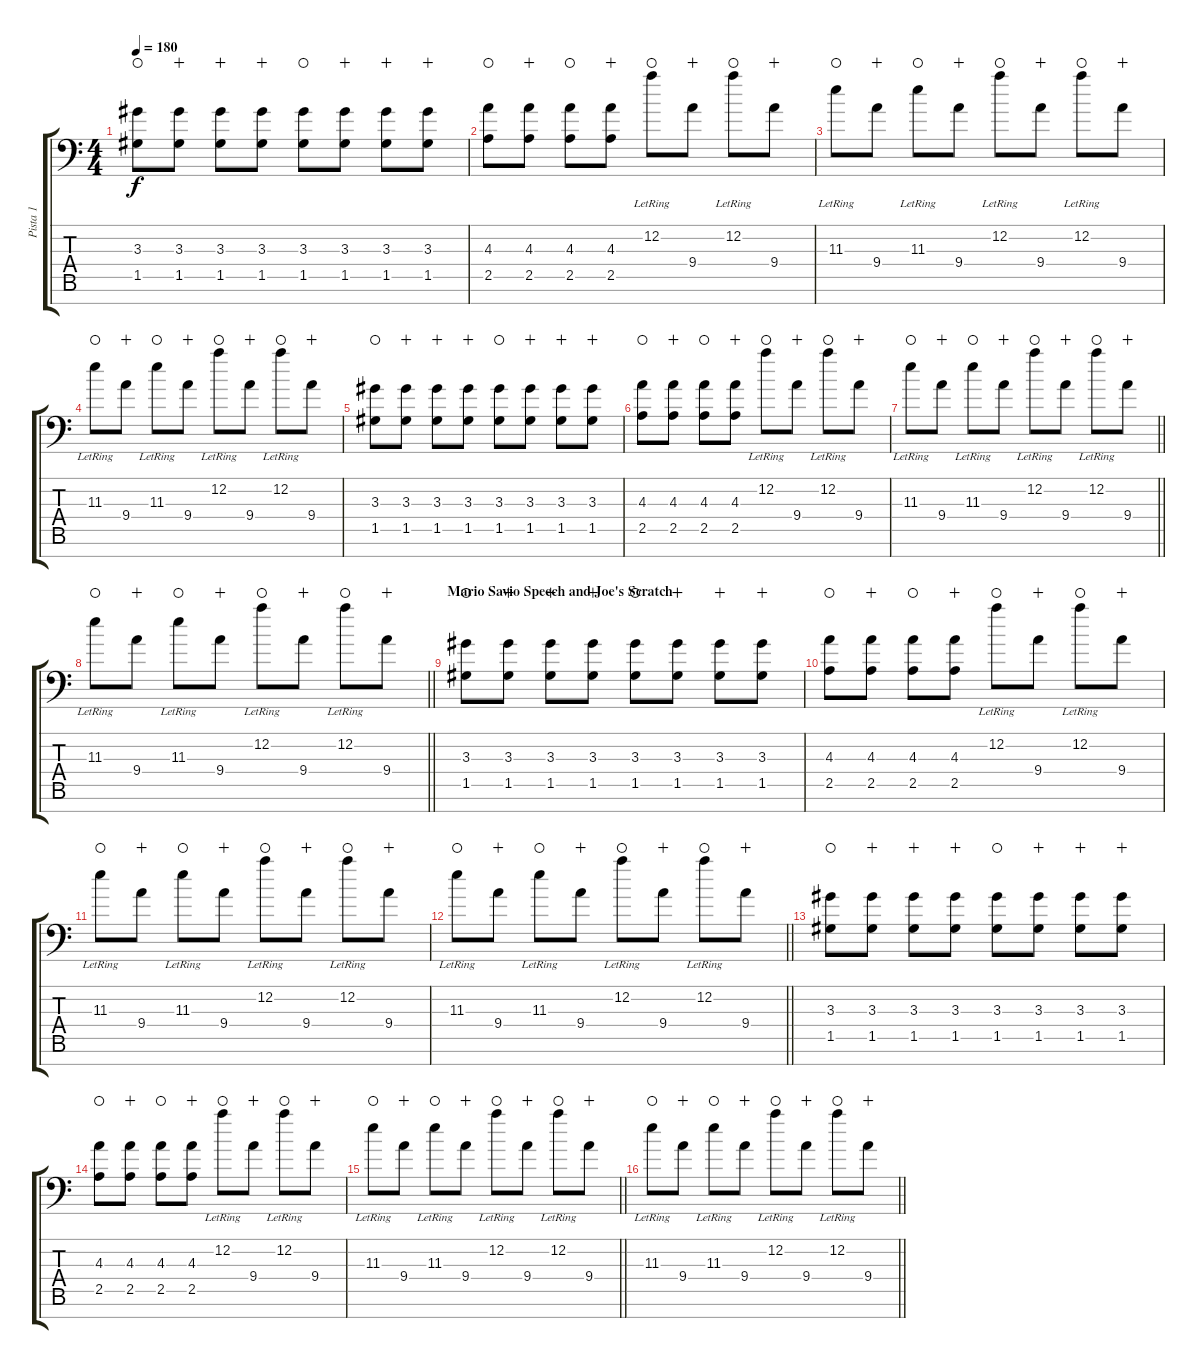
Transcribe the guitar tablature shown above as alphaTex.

\track ("Pista 1" "Pista 1") {instrument overdrivenguitar}
\staff {score tabs}
\tuning (D4 A3 F3 C3 G2 D2 A1) {hide}
\ts (4 4)
\tempo 180
\clef f4
\ks c
(3.3 1.5).8{dy f volume 5 waho} (3.3 1.5).8{wahc} (3.3 1.5).8{wahc} (3.3 1.5).8{wahc} (3.3 1.5).8{waho} (3.3 1.5).8{wahc} (3.3 1.5).8{wahc} (3.3 1.5).8{wahc} |
(4.3 2.5).8{waho} (4.3 2.5).8{wahc} (4.3 2.5).8{waho} (4.3 2.5).8{wahc} 12.2{lr}.8{waho} 9.4.8{wahc} 12.2{lr}.8{waho} 9.4.8{wahc} |
11.3{lr}.8{waho} 9.4.8{wahc} 11.3{lr}.8{waho} 9.4.8{wahc} 12.2{lr}.8{waho} 9.4.8{wahc} 12.2{lr}.8{waho} 9.4.8{wahc} |
11.3{lr}.8{waho} 9.4.8{wahc} 11.3{lr}.8{waho} 9.4.8{wahc} 12.2{lr}.8{waho} 9.4.8{wahc} 12.2{lr}.8{waho} 9.4.8{wahc} |
(3.3 1.5).8{volume 5 waho} (3.3 1.5).8{wahc} (3.3 1.5).8{wahc} (3.3 1.5).8{wahc} (3.3 1.5).8{waho} (3.3 1.5).8{wahc} (3.3 1.5).8{wahc} (3.3 1.5).8{wahc} |
(4.3 2.5).8{waho} (4.3 2.5).8{wahc} (4.3 2.5).8{waho} (4.3 2.5).8{wahc} 12.2{lr}.8{waho} 9.4.8{wahc} 12.2{lr}.8{waho} 9.4.8{wahc} |
\barLineRight lightlight
11.3{lr}.8{waho} 9.4.8{wahc} 11.3{lr}.8{waho} 9.4.8{wahc} 12.2{lr}.8{waho} 9.4.8{wahc} 12.2{lr}.8{waho} 9.4.8{wahc} |
\barLineRight lightlight
11.3{lr}.8{waho} 9.4.8{wahc} 11.3{lr}.8{waho} 9.4.8{wahc} 12.2{lr}.8{waho} 9.4.8{wahc} 12.2{lr}.8{waho} 9.4.8{wahc} |
\section ("" "Mario Savio Speech and Joe's Scratch")
(3.3 1.5).8{waho} (3.3 1.5).8{wahc} (3.3 1.5).8{wahc} (3.3 1.5).8{wahc} (3.3 1.5).8{waho} (3.3 1.5).8{wahc} (3.3 1.5).8{wahc} (3.3 1.5).8{wahc} |
(4.3 2.5).8{waho} (4.3 2.5).8{wahc} (4.3 2.5).8{waho} (4.3 2.5).8{wahc} 12.2{lr}.8{waho} 9.4.8{wahc} 12.2{lr}.8{waho} 9.4.8{wahc} |
11.3{lr}.8{waho} 9.4.8{wahc} 11.3{lr}.8{waho} 9.4.8{wahc} 12.2{lr}.8{waho} 9.4.8{wahc} 12.2{lr}.8{waho} 9.4.8{wahc} |
\barLineRight lightlight
11.3{lr}.8{waho} 9.4.8{wahc} 11.3{lr}.8{waho} 9.4.8{wahc} 12.2{lr}.8{waho} 9.4.8{wahc} 12.2{lr}.8{waho} 9.4.8{wahc} |
(3.3 1.5).8{waho} (3.3 1.5).8{wahc} (3.3 1.5).8{wahc} (3.3 1.5).8{wahc} (3.3 1.5).8{waho} (3.3 1.5).8{wahc} (3.3 1.5).8{wahc} (3.3 1.5).8{wahc} |
(4.3 2.5).8{waho} (4.3 2.5).8{wahc} (4.3 2.5).8{waho} (4.3 2.5).8{wahc} 12.2{lr}.8{waho} 9.4.8{wahc} 12.2{lr}.8{waho} 9.4.8{wahc} |
\barLineRight lightlight
11.3{lr}.8{waho} 9.4.8{wahc} 11.3{lr}.8{waho} 9.4.8{wahc} 12.2{lr}.8{waho} 9.4.8{wahc} 12.2{lr}.8{waho} 9.4.8{wahc} |
\barLineRight lightlight
11.3{lr}.8{waho} 9.4.8{wahc} 11.3{lr}.8{waho} 9.4.8{wahc} 12.2{lr}.8{waho} 9.4.8{wahc} 12.2{lr}.8{waho} 9.4.8{wahc}
